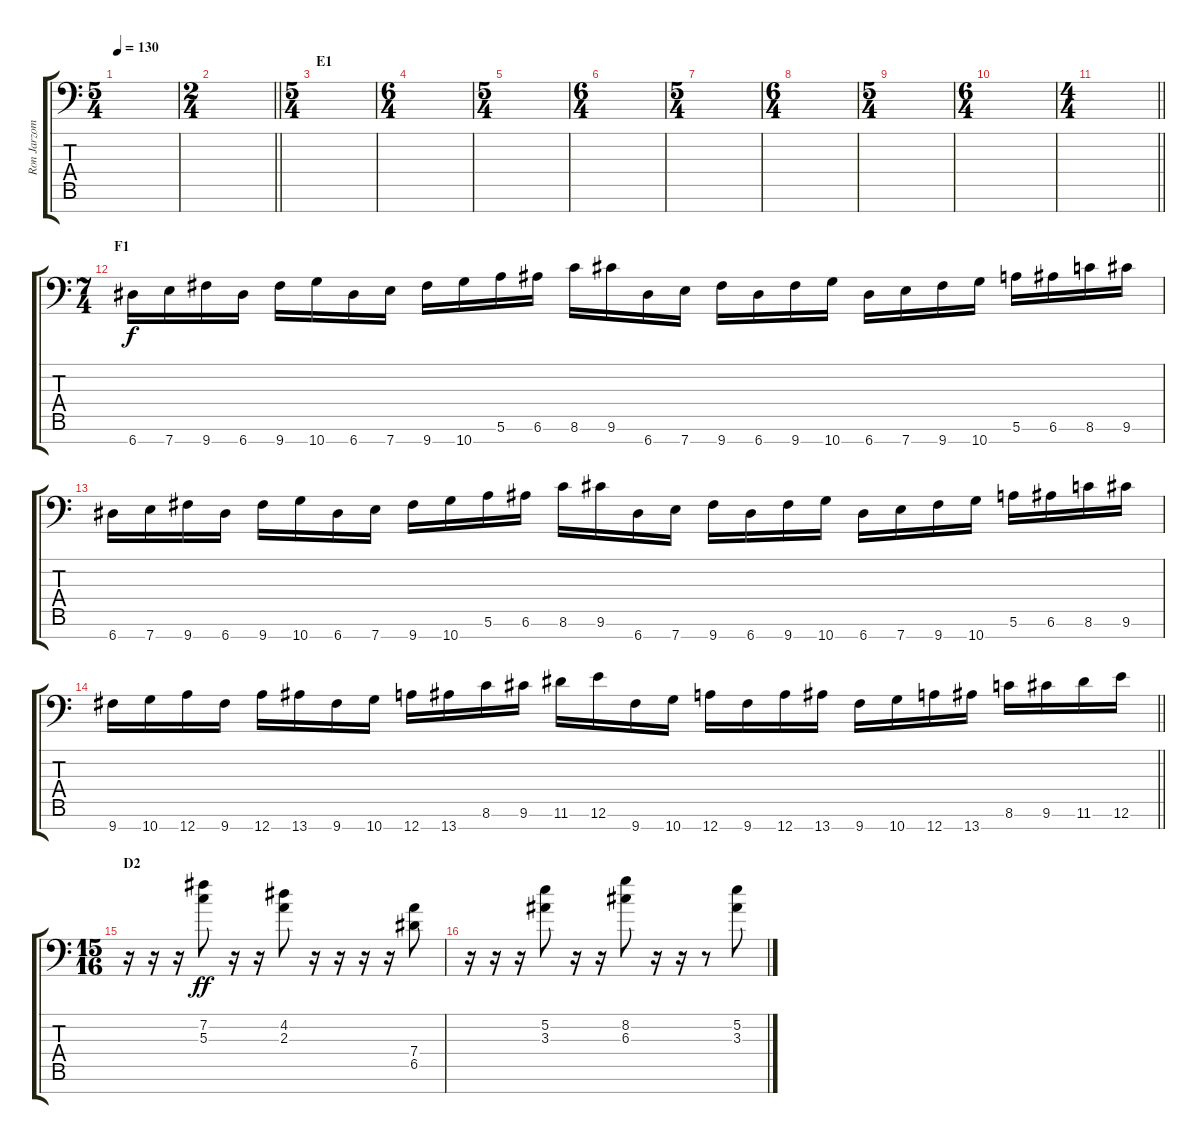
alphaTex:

\track ("Ron Jarzombek Rhythm 2" "Ron Jarzom") {instrument acousticguitarsteel}
\staff {score tabs}
\tuning (E4 B3 G3 D3 A2 E2 A1) {hide}
\ts (5 4)
\tempo 130
\clef f4
\ks c
|
\ts (2 4)
\barLineRight lightlight
|
\ts (5 4)
\section ("" "E1")
|
\ts (6 4)
|
\ts (5 4)
|
\ts (6 4)
|
\ts (5 4)
|
\ts (6 4)
|
\ts (5 4)
|
\ts (6 4)
|
\ts (4 4)
\barLineRight lightlight
|
\ts (7 4)
\section ("" "F1")
6.7.16{dy f volume 13 instrument distortionguitar} 7.7.16 9.7.16 6.7.16 9.7.16 10.7.16 6.7.16 7.7.16 9.7.16 10.7.16 5.6.16 6.6.16 8.6.16 9.6.16 6.7.16 7.7.16 9.7.16 6.7.16 9.7.16 10.7.16 6.7.16 7.7.16 9.7.16 10.7.16 5.6.16 6.6.16 8.6.16 9.6.16 |
6.7.16 7.7.16 9.7.16 6.7.16 9.7.16 10.7.16 6.7.16 7.7.16 9.7.16 10.7.16 5.6.16 6.6.16 8.6.16 9.6.16 6.7.16 7.7.16 9.7.16 6.7.16 9.7.16 10.7.16 6.7.16 7.7.16 9.7.16 10.7.16 5.6.16 6.6.16 8.6.16 9.6.16 |
\barLineRight lightlight
9.7.16 10.7.16 12.7.16 9.7.16 12.7.16 13.7.16 9.7.16 10.7.16 12.7.16 13.7.16 8.6.16 9.6.16 11.6.16 12.6.16 9.7.16 10.7.16 12.7.16 9.7.16 12.7.16 13.7.16 9.7.16 10.7.16 12.7.16 13.7.16 8.6.16 9.6.16 11.6.16 12.6.16 |
\ts (15 16)
\section ("" "D2")
r.16 r.16 r.16 (7.2 5.3).8{dy ff} r.16 r.16 (4.2 2.3).8 r.16 r.16 r.16 r.16 (7.4 6.5).8 |
r.16 r.16 r.16 (5.2 3.3).8 r.16 r.16 (8.2 6.3).8 r.16 r.16 r.8 (5.2 3.3).8
